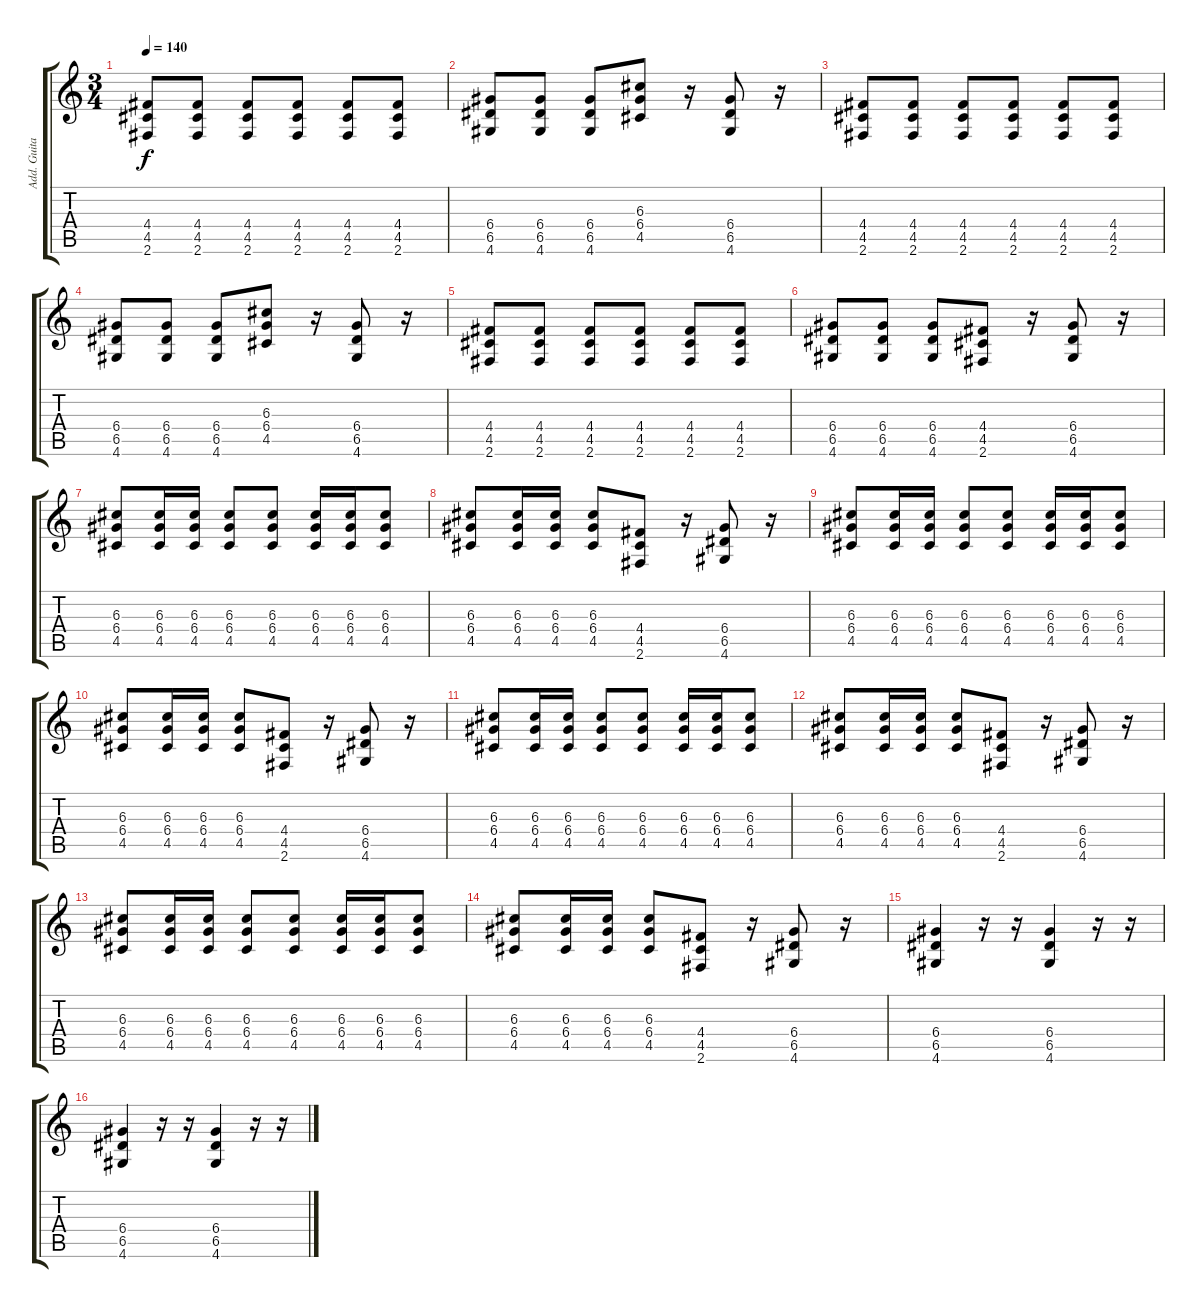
\track ("Add. Guitar 1" "Add. Guita") {instrument distortionguitar}
\staff {score tabs}
\tuning (E4 B3 G3 D3 A2 E2) {hide}
\ts (3 4)
\tempo 140
\clef g2
\ks c
(4.4 4.5 2.6).8{dy f} (4.4 4.5 2.6).8 (4.4 4.5 2.6).8 (4.4 4.5 2.6).8 (4.4 4.5 2.6).8 (4.4 4.5 2.6).8 |
(6.4 6.5 4.6).8 (6.4 6.5 4.6).8 (6.4 6.5 4.6).8 (6.3 6.4 4.5).8 r.16 (6.4 6.5 4.6).8 r.16 |
(4.4 4.5 2.6).8 (4.4 4.5 2.6).8 (4.4 4.5 2.6).8 (4.4 4.5 2.6).8 (4.4 4.5 2.6).8 (4.4 4.5 2.6).8 |
(6.4 6.5 4.6).8 (6.4 6.5 4.6).8 (6.4 6.5 4.6).8 (6.3 6.4 4.5).8 r.16 (6.4 6.5 4.6).8 r.16 |
(4.4 4.5 2.6).8 (4.4 4.5 2.6).8 (4.4 4.5 2.6).8 (4.4 4.5 2.6).8 (4.4 4.5 2.6).8 (4.4 4.5 2.6).8 |
(6.4 6.5 4.6).8 (6.4 6.5 4.6).8 (6.4 6.5 4.6).8 (4.4 4.5 2.6).8 r.16 (6.4 6.5 4.6).8 r.16 |
(6.3 6.4 4.5).8 (6.3 6.4 4.5).16 (6.3 6.4 4.5).16 (6.3 6.4 4.5).8 (6.3 6.4 4.5).8 (6.3 6.4 4.5).16 (6.3 6.4 4.5).16 (6.3 6.4 4.5).8 |
(6.3 6.4 4.5).8 (6.3 6.4 4.5).16 (6.3 6.4 4.5).16 (6.3 6.4 4.5).8 (4.4 4.5 2.6).8 r.16 (6.4 6.5 4.6).8 r.16 |
(6.3 6.4 4.5).8 (6.3 6.4 4.5).16 (6.3 6.4 4.5).16 (6.3 6.4 4.5).8 (6.3 6.4 4.5).8 (6.3 6.4 4.5).16 (6.3 6.4 4.5).16 (6.3 6.4 4.5).8 |
(6.3 6.4 4.5).8 (6.3 6.4 4.5).16 (6.3 6.4 4.5).16 (6.3 6.4 4.5).8 (4.4 4.5 2.6).8 r.16 (6.4 6.5 4.6).8 r.16 |
(6.3 6.4 4.5).8 (6.3 6.4 4.5).16 (6.3 6.4 4.5).16 (6.3 6.4 4.5).8 (6.3 6.4 4.5).8 (6.3 6.4 4.5).16 (6.3 6.4 4.5).16 (6.3 6.4 4.5).8 |
(6.3 6.4 4.5).8 (6.3 6.4 4.5).16 (6.3 6.4 4.5).16 (6.3 6.4 4.5).8 (4.4 4.5 2.6).8 r.16 (6.4 6.5 4.6).8 r.16 |
(6.3 6.4 4.5).8 (6.3 6.4 4.5).16 (6.3 6.4 4.5).16 (6.3 6.4 4.5).8 (6.3 6.4 4.5).8 (6.3 6.4 4.5).16 (6.3 6.4 4.5).16 (6.3 6.4 4.5).8 |
(6.3 6.4 4.5).8 (6.3 6.4 4.5).16 (6.3 6.4 4.5).16 (6.3 6.4 4.5).8 (4.4 4.5 2.6).8 r.16 (6.4 6.5 4.6).8 r.16 |
(6.4 6.5 4.6).4 r.16 r.16 (6.4 6.5 4.6).4 r.16 r.16 |
(6.4 6.5 4.6).4 r.16 r.16 (6.4 6.5 4.6).4 r.16 r.16
